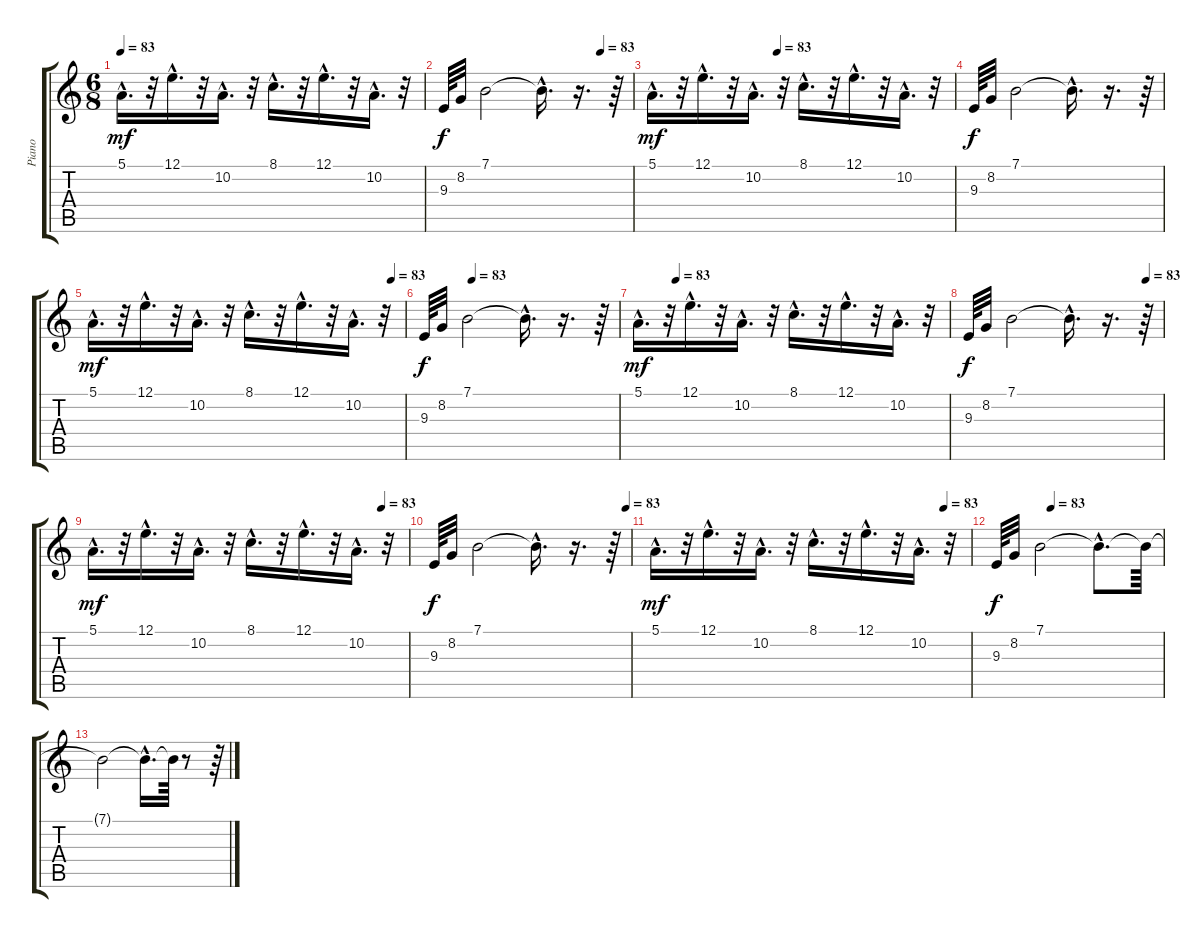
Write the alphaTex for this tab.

\track ("Piano" "Piano") {instrument electricpiano1}
\staff {score tabs}
\tuning (E4 B3 G3 D3 A2 E2) {hide}
\ts (6 8)
\tempo 83
\clef g2
\ks c
5.1{hac}.16{d dy mf} r.32 12.1{hac}.16{d} r.32 10.2{hac}.16{d} r.32 8.1{hac}.16{d} r.32 12.1{hac}.16{d} r.32 10.2{hac}.16{d} r.32 |
\tempo (83 0.8333333333333334)
9.3.64{dy f} 8.2.32 7.1.2 7.1{hac t}.16{d} r.16{d} r.64 |
\tempo (83 0.4166666666666667)
5.1{hac}.16{d dy mf} r.32 12.1{hac}.16{d} r.32 10.2{hac}.16{d} r.32 8.1{hac}.16{d} r.32 12.1{hac}.16{d} r.32 10.2{hac}.16{d} r.32 |
9.3.64{dy f} 8.2.32 7.1.2 7.1{hac t}.16{d} r.16{d} r.64 |
\tempo (83 0.9583333333333334)
5.1{hac}.16{d dy mf} r.32 12.1{hac}.16{d} r.32 10.2{hac}.16{d} r.32 8.1{hac}.16{d} r.32 12.1{hac}.16{d} r.32 10.2{hac}.16{d} r.32 |
\tempo (83 0.25)
9.3.64{dy f} 8.2.32 7.1.2 7.1{hac t}.16{d} r.16{d} r.64 |
\tempo (83 0.125)
5.1{hac}.16{d dy mf} r.32 12.1{hac}.16{d} r.32 10.2{hac}.16{d} r.32 8.1{hac}.16{d} r.32 12.1{hac}.16{d} r.32 10.2{hac}.16{d} r.32 |
\tempo (83 0.9166666666666666)
9.3.64{dy f} 8.2.32 7.1.2 7.1{hac t}.16{d} r.16{d} r.64 |
\tempo (83 0.9166666666666666)
5.1{hac}.16{d dy mf} r.32 12.1{hac}.16{d} r.32 10.2{hac}.16{d} r.32 8.1{hac}.16{d} r.32 12.1{hac}.16{d} r.32 10.2{hac}.16{d} r.32 |
\tempo (83 0.9791666666666666)
9.3.64{dy f} 8.2.32 7.1.2 7.1{hac t}.16{d} r.16{d} r.64 |
\tempo (83 0.9166666666666666)
5.1{hac}.16{d dy mf} r.32 12.1{hac}.16{d} r.32 10.2{hac}.16{d} r.32 8.1{hac}.16{d} r.32 12.1{hac}.16{d} r.32 10.2{hac}.16{d} r.32 |
\tempo (83 0.3333333333333333)
9.3.64{dy f} 8.2.32 7.1.2 7.1{hac t}.8{d} 7.1{t}.64 |
7.1{t}.2 7.1{hac t}.16{d} 7.1{t}.64 r.8 r.64
